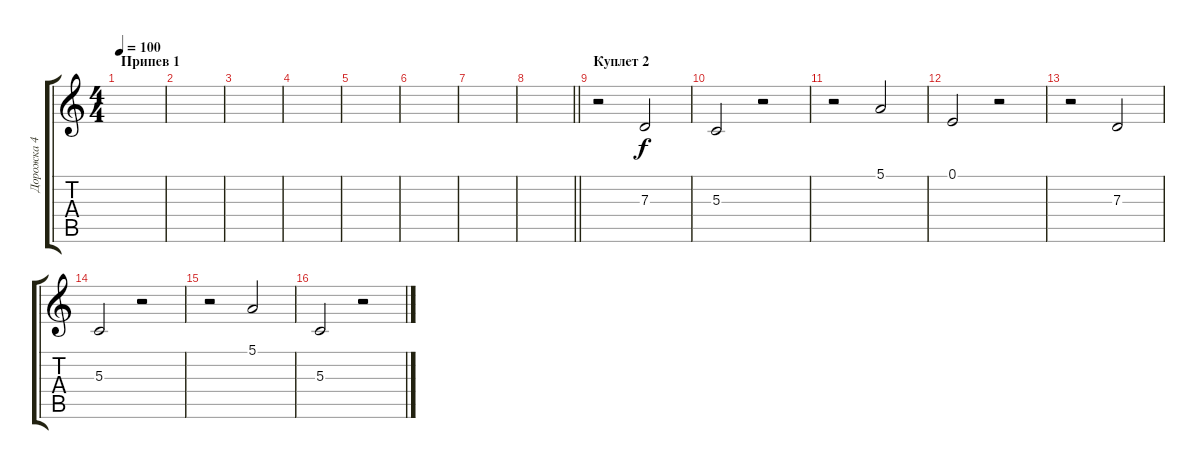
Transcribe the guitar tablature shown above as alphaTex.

\track ("Дорожка 4" "Дорожка 4") {instrument lead6voice}
\staff {score tabs}
\tuning (E4 B3 G3 D3 A2 E2) {hide}
\ts (4 4)
\section ("" "Припев 1")
\tempo 100
\clef g2
\ks c
|
|
|
|
|
|
|
\barLineRight lightlight
|
\section ("" "Куплет 2")
r.2 7.3.2 |
5.3.2 r.2 |
r.2 5.1.2 |
0.1.2 r.2 |
r.2 7.3.2 |
5.3.2 r.2 |
r.2 5.1.2 |
5.3.2 r.2
